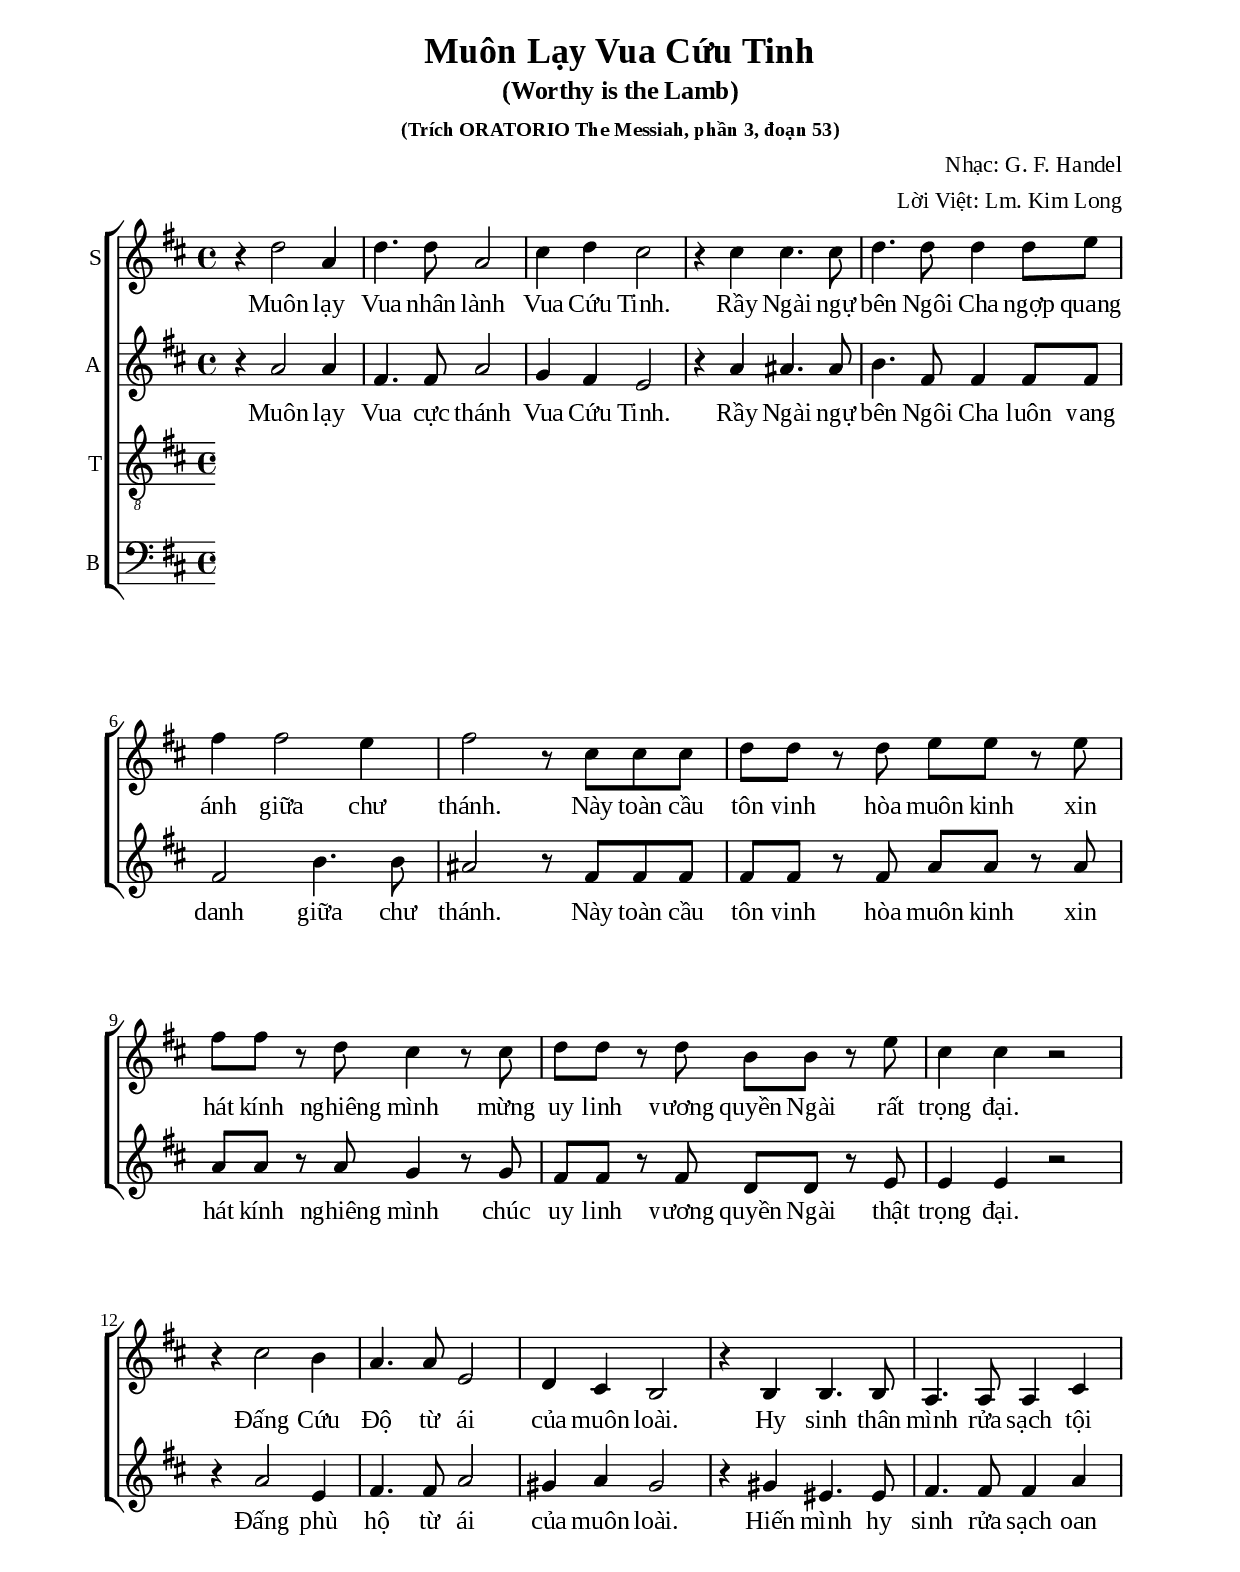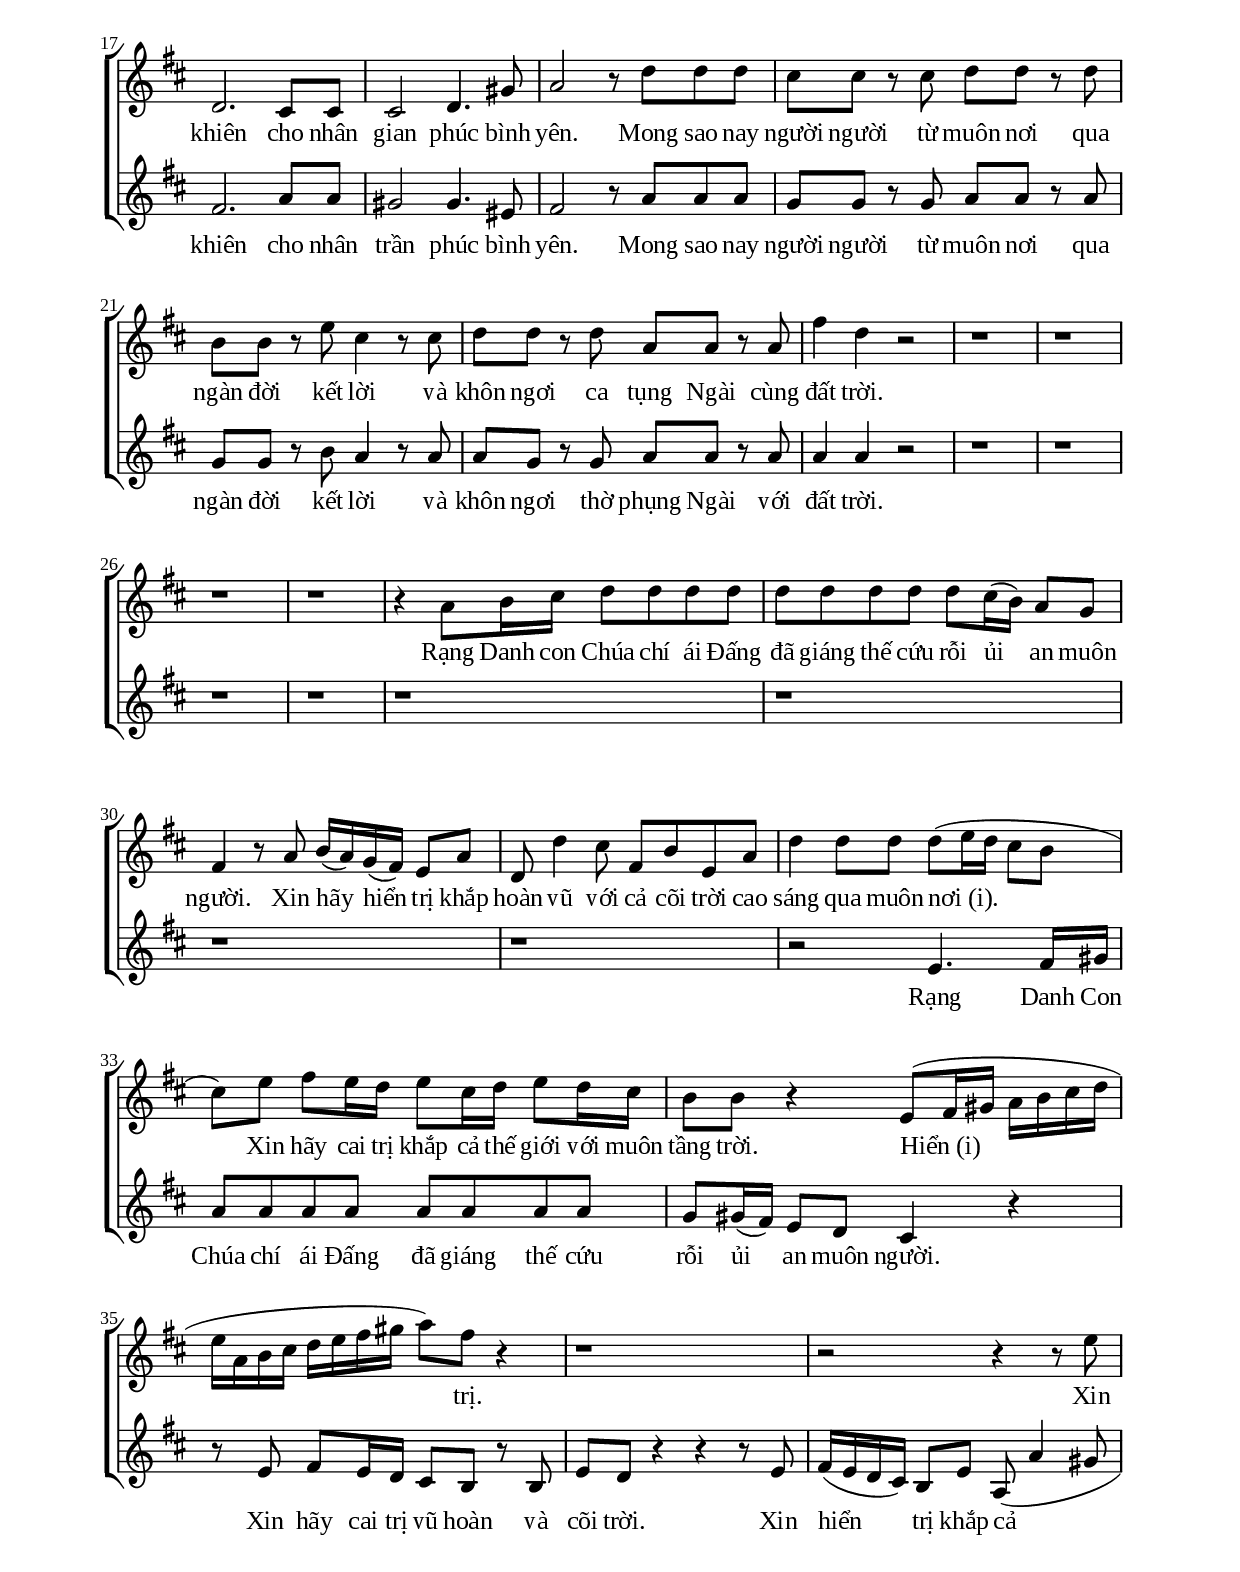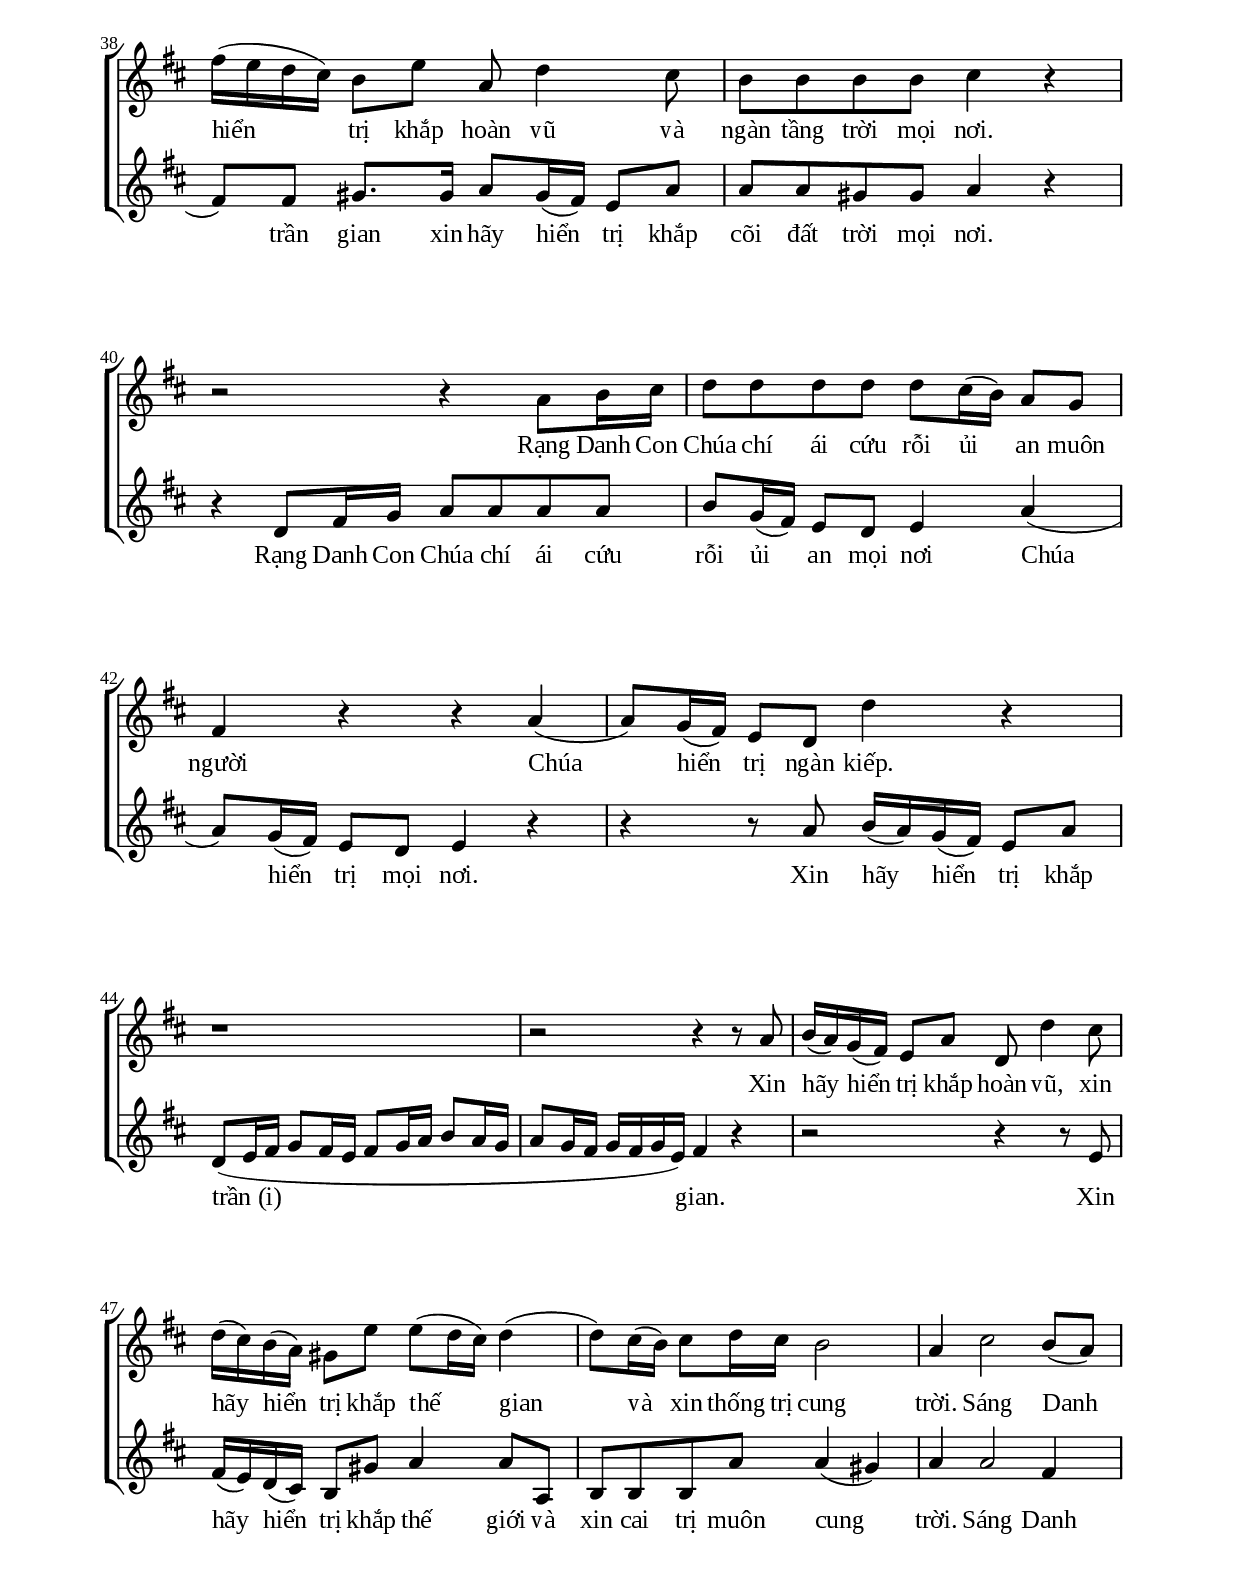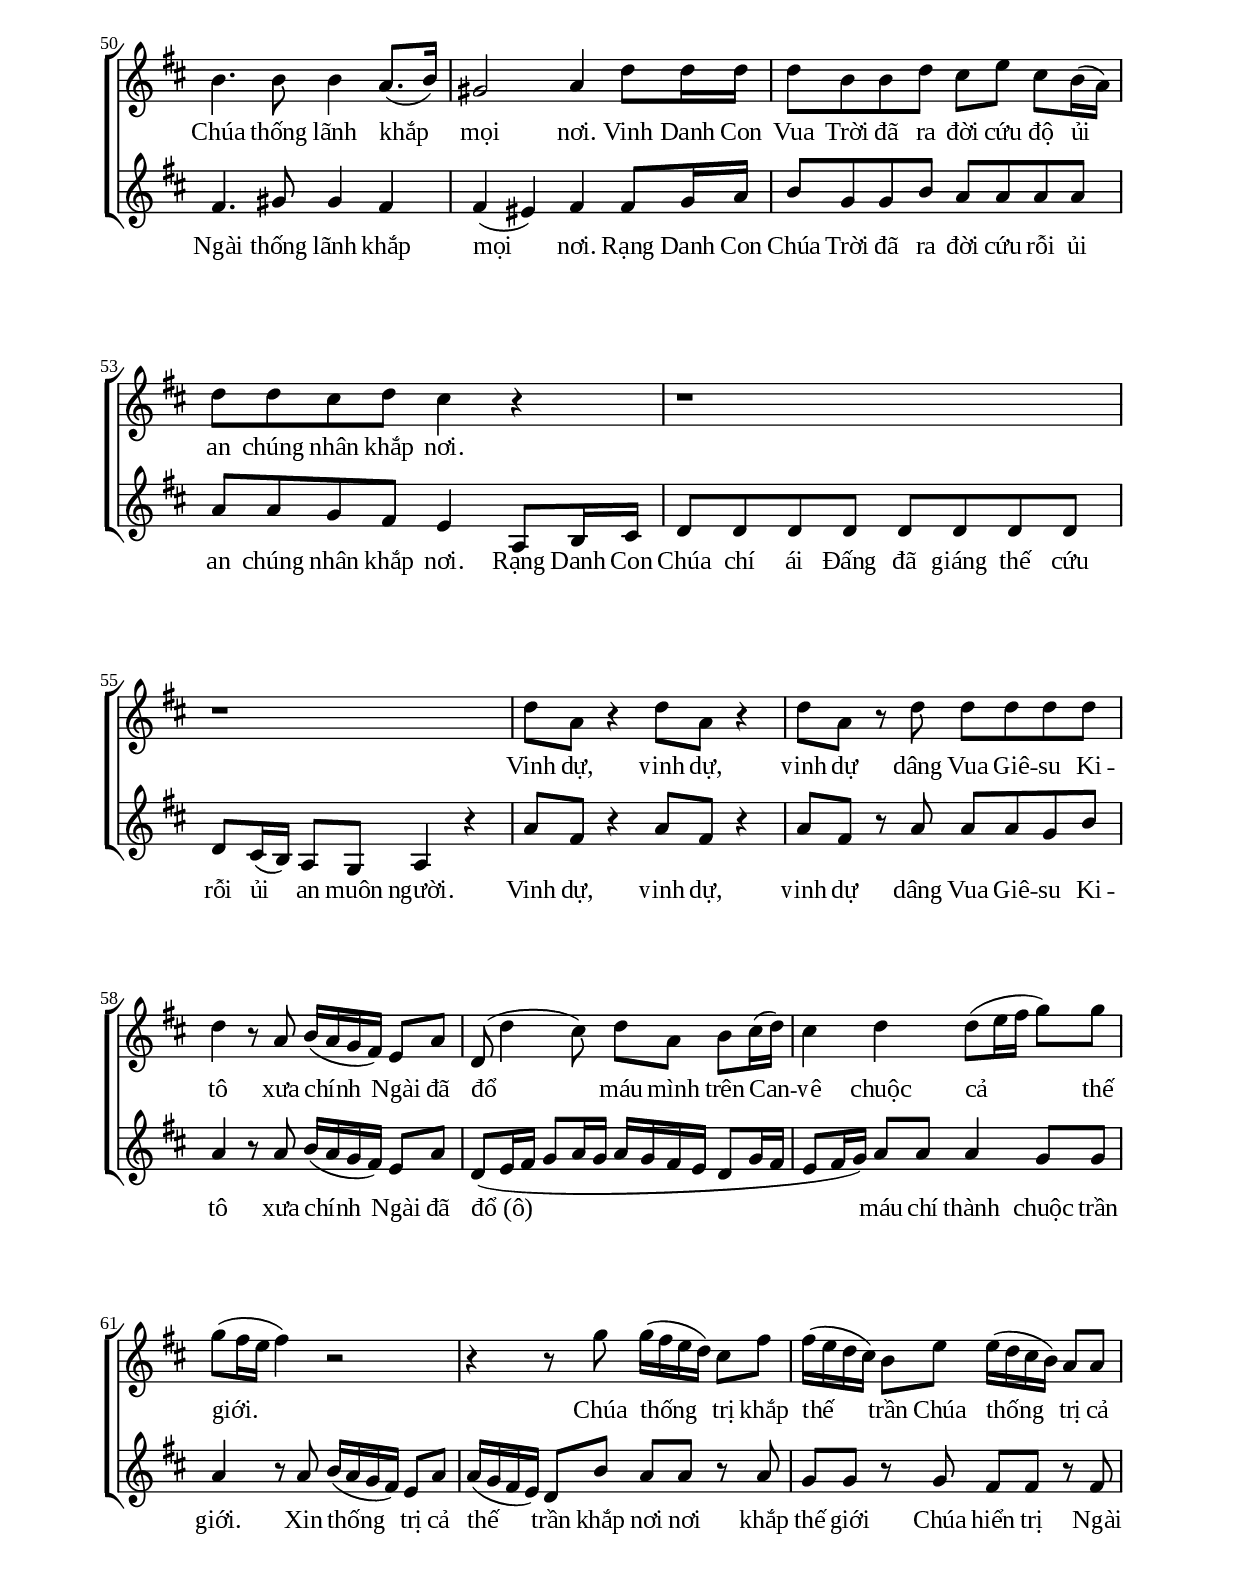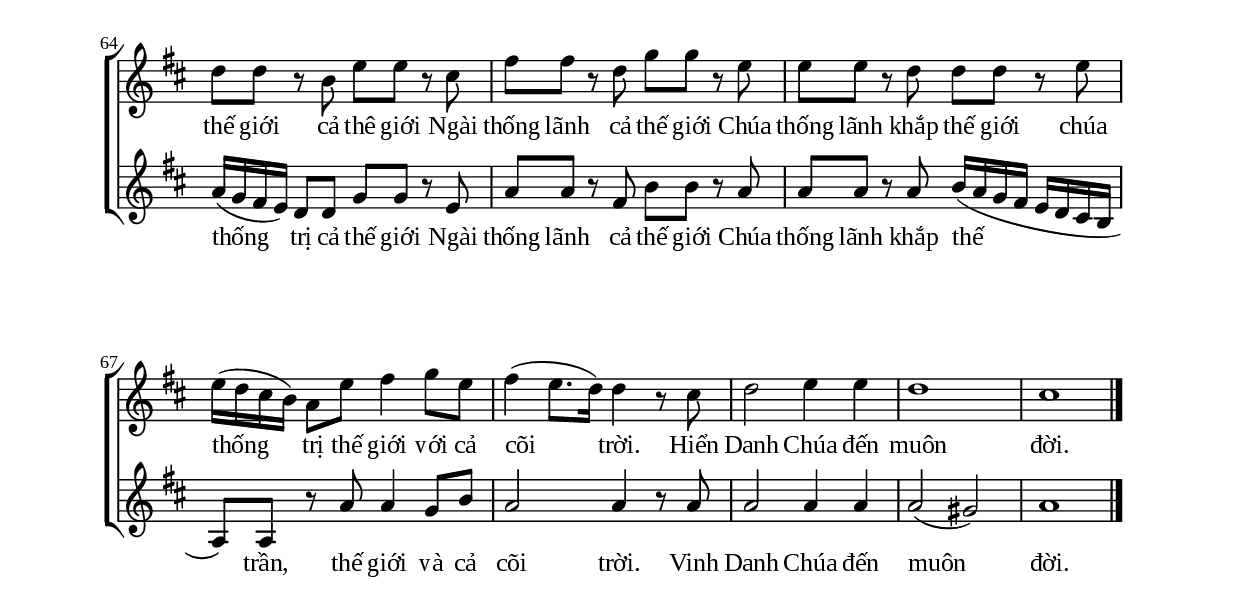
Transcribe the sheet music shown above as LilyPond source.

% Cài đặt chung
\version "2.22.1"
\include "english.ly"

\header {
  title = "Muôn Lạy Vua Cứu Tinh"
  subtitle = "(Worthy is the Lamb)"
  subsubtitle = "(Trích ORATORIO The Messiah, phần 3, đoạn 53)"
  composer = "Nhạc: G. F. Handel"
  arranger = "Lời Việt: Lm. Kim Long"
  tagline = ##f
}

\paper {
  #(set-paper-size "a4")
  top-margin = 20\mm
  bottom-margin = 20\mm
  left-margin = 20\mm
  right-margin = 20\mm
  indent = #0
  #(define fonts
	 (make-pango-font-tree "Liberation Serif"
	 		       "Liberation Serif"
			       "Liberation Serif"
			       (/ 20 20)))
  print-page-number = ##f
}

TongNhip = { \key d \major \time 4/4 }

% Nhạc phiên khúc
nhacPhienKhucSop = \relative c'' {
  r4 d2 a4 |
  d4. d8 a2 |
  cs4 d cs2 |
  r4 cs cs4. cs8 |
  d4. d8 d4 d8 e |
  fs4 fs2 e4 |
  fs2 r8 cs cs cs |
  d d r d e e r e |
  fs fs r d cs4 r8 cs |
  d d r d b b r e |
  cs4 cs r2 |
  r4 cs2 b4 |
  a4. a8 e2 |
  d4 cs b2 |
  r4 b b4. b8 |
  a4. a8 a4 cs |
  d2. cs8 cs |
  cs2 d4. gs8 |
  a2 r8 d d d |
  cs cs r cs d d r d |
  b b r e cs4 r8 cs |
  d d r d a a r a |
  fs'4 d r2 |
  r1
  r1
  r1
  r1
  r4 a8 b16 cs d8 d d d |
  d d d d d cs16( b) a8 g |
  fs4 r8 a b16( a) g( fs) e8 a |
  d, d'4 cs8 fs, b e, a |
  d4 d8 d d (e16 d cs8 b |
  cs) e fs e16 d e8 cs16 d e8 d16 cs |
  b8 b r4 e,8 (fs16 gs a b cs d |
  e a, b cs d e fs gs a8) fs r4 |
  r1
  r2 r4 r8 e |
  fs16( e d cs) b8 e a, d4 cs8 |
  b b b b cs4 r |
  r2 r4 a8 b16 cs |
  d8 d d d d cs16( b) a8 g |
  fs4 r r a( |
  a8) g16( fs) e8 d d'4 r |
  r1
  r2 r4 r8 a |
  b16( a) g( fs) e8 a d, d'4 cs8 |
  d16( cs) b( a) gs8 e' e( d16 cs) d4( |
  d8) cs16( b) cs8 d16 cs b2 |
  a4 cs2 b8( a) |
  b4. b8 b4 a8.( b16) |
  gs2 a4 d8 d16 d |
  d8 b b d cs e cs b16( a) |
  d8 d cs d cs4 r |
  r1
  r1
  d8 a r4 d8 a r4 |
  d8 a r d d d d d |
  d4 r8 a8 b16( a g fs) e8 a |
  d,( d'4 cs8) d a b cs16( d) |
  cs4 d d8( e16 fs g8) g |
  g( fs16 e fs4) r2 |
  r4 r8 g g16( fs e d) cs8 fs |
  fs16( e d cs) b8 e e16( d cs b) a8 a |
  d d r b e e r cs |
  fs fs r d g g r e |
  e e r d d d r e |
  e16( d cs b) a8 e' fs4 g8 e |
  fs4( e8. d16) d4 r8 cs |
  d2 e4 e |
  d1 |
  cs \bar "|."
}

nhacPhienKhucAlto = \relative c'' {
  r4 a2 a4 |
  fs4. fs8 a2 |
  g4 fs e2 |
  r4 a as4. as8 |
  b4. fs8 fs4 fs8 fs |
  fs2 b4. b8 |
  as2 r8 fs fs fs |
  fs fs r fs a a r a |
  a a r a g4 r8 g |
  fs fs r fs d d r e |
  e4 e r2 |
  r4 a2 e4 |
  fs4. fs8 a2 |
  gs4 a gs2 |
  r4 gs es4. es8 |
  fs4. fs8 fs4 a |
  fs2. a8 a |
  gs2 gs4. es8 |
  fs2 r8 a a a |
  g g r g a a r a |
  g g r b a4 r8 a |
  a g r g a a r a |
  a4 a r2 |
  r1
  r1
  r1
  r1
  r1
  r1
  r1
  r1
  r2 e4. fs16 gs |
  a8 a a a a a a a |
  g gs16( fs) e8 d cs4 r |
  r8 e fs e16 d cs8 b r b |
  e d r4 r r8 e |
  fs16( e d cs) b8 e a, (a'4 gs8 fs) fs gs8. gs16 a8 gs16( fs) e8 a |
  a a gs gs a4 r |
  r d,8 fs16 g a8 a a a |
  b g16( fs) e8 d e4 a( |
  a8) g16( fs) e8 d e4 r |
  r r8 a b16( a) g( fs) e8 a |
  d, (e16 fs g8 fs16 e fs8 g16 a b8 a16 g |
  a8 g16 fs g fs g e) fs4 r |
  r2 r4 r8 e |
  fs16 (e) d( cs) b8 gs' a4 a8 a, |
  b b b a' a4( gs) |
  a a2 fs4 |
  fs4. gs8 gs4 fs |
  fs (es) fs fs8 g16 a |
  b8 g g b a a a a |
  a a g fs e4 a,8 b16 cs |
  d8 d d d d d d d |
  d cs16( b) a8 g a4 r |
  a'8 fs r4 a8 fs r4 |
  a8 fs r a a a g b |
  a4 r8 a b16( a g fs) e8 a |
  d, _(e16 fs g8 a16 g a g fs e d8 g16 fs |
  e8 fs16 g) a8 a a4 g8 g |
  a4 r8 a b16( a g fs) e8 a |
  a16( g fs e) d8 b' a a r a |
  g g r g fs fs r fs |
  a16( g fs e) d8 d g g r e |
  a8 a r fs b b r a |
  a a r a b16( a g fs e d cs b a8) a r a' a4 g8 b |
  a2 a4 r8 a |
  a2 a4 a |
  a2( gs) |
  a1
}

nhacPhienKhucTenor = \relative c' {
  
}

nhacPhienKhucBass = \relative c' {
  
}

% Lời phiên khúc
loiPhienKhucSop = \lyrics {
  Muôn lạy Vua nhân lành Vua Cứu Tinh.
  Rầy Ngài ngự bên Ngôi Cha ngợp quang ánh giữa chư thánh.
  Này toàn cầu tôn vinh
  hòa muôn kinh xin hát kính nghiêng mình
  mừng uy linh vương quyền Ngài rất trọng đại.
  Đấng Cứu Độ từ ái của muôn loài.
  Hy sinh thân mình rửa sạch tội khiên
  cho nhân gian phúc bình yên.
  Mong sao nay người người từ muôn nơi
  qua ngàn đời kết lời và khôn ngơi
  ca tụng Ngài cùng đất trời.
  
  Rạng Danh con Chúa chí ái
  Đấng đã giáng thế cứu rỗi ủi an muôn người.
  Xin hãy hiển trị khắp hoàn vũ
  với cả cõi trời cao sáng qua muôn "nơi (i)."
  Xin hãy cai trị khắp cả thế giới với muôn tầng trời.
  "Hiển (i)" trị.
  Xin hiển trị khắp hoàn vũ và ngàn tầng trời mọi nơi.
  Rạng Danh Con Chúa chí ái cứu rỗi ủi an muôn người
  Chúa hiển trị ngàn kiếp.
  Xin hãy hiển trị khắp hoàn vũ,
  xin hãy hiển trị khắp thế gian
  và xin thống trị cung trời.
  Sáng Danh Chúa thống lãnh khắp mọi nơi.
  Vinh Danh Con Vua Trời đã ra đời
  cứu độ ủi an chúng nhân khắp nơi.
  Vinh dự, vinh dự, vinh dự dâng Vua Giê -- su Ki -- tô
  xưa chính Ngài đã đổ máu mình trên Can -- vê chuộc cả thế giới.
  Chúa thống trị khắp thế trần
  Chúa thống trị cả thế giới
  cả thê giới Ngài thống lãnh
  cả thế giới Chúa thống lãnh
  khắp thế giới chúa thống trị
  thế giới với cả cõi trời.
  Hiển Danh Chúa đến muôn đời.
}

loiPhienKhucAlto = \lyrics {
  Muôn lạy Vua cực thánh Vua Cứu Tinh.
  Rầy Ngài ngự bên Ngôi Cha luôn vang danh giữa chư thánh.
  Này toàn cầu tôn vinh
  hòa muôn kinh xin hát kính nghiêng mình
  chúc uy linh vương quyền Ngài thật trọng đại.
  Đấng phù hộ từ ái của muôn loài.
  Hiến mình hy sinh rửa sạch oan khiên
  cho nhân trần phúc bình yên.
  Mong sao nay người người từ muôn nơi
  qua ngàn đời kết lời 
  và khôn ngơi thờ phụng Ngài với đất trời.
  
  Rạng Danh Con Chúa chí ái
  Đấng đã giáng thế cứu rỗi ủi an muôn người.
  Xin hãy cai trị vũ hoàn và cõi trời.
  Xin hiển trị khắp cả trần gian
  xin hãy hiển trị khắp cõi đất trời mọi nơi.
  Rạng Danh Con Chúa chí ái cứu rỗi ủi an mọi nơi
  Chúa hiển trị mọi nơi.
  Xin hãy hiển trị khắp "trần (i)" gian.
  Xin hãy hiển trị khắp thế giới
  và xin cai trị muôn cung trời.
  Sáng Danh Ngài thống lãnh khắp mọi nơi.
  Rạng Danh Con Chúa Trời
  đã ra đời cứu rỗi ủi an chúng nhân khắp nơi.
  Rạng Danh Con Chúa chí ái
  Đấng đã giáng thế cứu rỗi ủi an muôn người.
  Vinh dự, vinh dự, vinh dự dâng Vua Giê -- su Ki -- tô
  xưa chính Ngài đã "đổ (ô)" máu chí thành chuộc trần giới.
  Xin thống trị cả thế trần khắp nơi nơi
  khắp thế giới Chúa hiển trị
  Ngài thống trị cả thế giới
  Ngài thống lãnh cả thế giới
  Chúa thống lãnh khắp thế trần,
  thế giới và cả cõi trời.
  Vinh Danh Chúa đến muôn đời.
}

loiPhienKhucTenor = \lyrics {
  Muôn lạy Vua rất thánh Vua cực linh.
  Rầy Ngài ngự bên Ngôi Cha
  luôn sáng danh giữa chư thánh.
  Này toàn cầu tôn vinh hòa muôn kinh
  xin hát kính nghiêng mình
  chúc uy linh vương quyền Ngài thật trọng đại
  Đấng Cứu Độ từ ái của muôn loài.
  Liều mình hy sinh rửa sạch oan khiên
  cho nhân gian phúc bình yên.
  Mong sao nay người người ở muôn nơi
  qua ngàn đời kết lời và khôn ngơi
  thờ phụng Ngài cùng đất trời.
  Rạng Danh Con Chúa chí ái
  Đấng đã giáng thế cứu rỗi ủi an muôn người.
  Xin hãy hiển trị khắp hoàn vũ với cung trời
  tới muôn nơi.
  Xin hãy hiển trị khắp hoàn vũ với cả cõi trời mọi nơi.
  Xin hãy cai trị khắp cả thế giới khắp cả thế giới.
  Xin hãy cai trị vũ hoàn
  xin hãy cai trik "cõi (i)" trời
  khắp cõi đất mọi nơi.
  Rạng Danh Con Chúa chí ái cứu rỗi ủi an muôn người.
  Xin hãy hiển trị trần gian.
  Rạng Danh Con Chúa chí ái Đấng thống lãnh khắp cung trời.
  Rạng Danh Con Chúa chí ái Đấng đã giáng trần thống trị nơi nơi.
  Rạng Danh Con Chúa
  Đấng đã giáng thế cứu rỗi ủi an chúng nhân khắp nơi.
  Rạng Danh con Chúa chí ái Đấng đã giáng thế cứu rỗi ủi an muôn người.
  Vinh dự, vinh dự,
  vinh dự dâng Vua Giê -- su Ki -- tô
  xưa chính Ngài đã đổ tràn máu thánh cứu thế giới.
  Xin thống trị cả thế giới khắp nơi nơi
  khắp thế giới Chúa hiển trị
  Chúa thống trị khắp thế trần,
  Chúa thống trị khắp thế trần,
  Chúa thống trị khắp thế trần,
  Chúa hiển trị cõi trời và cả mọi nơi.
  Hiển Danh Chúa đến muôn đời.
}

loiPhienKhucBass = \lyrics {
  Muôn lạy Vua nhân lành Vua cực linh.
  Rầy Ngài ngự bên Ngôi Cha luôn sáng danh giữa các thánh.
  Này toàn cầu tôn vinh hòa muôn kinh
  xin sấp mình cung kính mừng uy linh vương quyền Ngài thật vĩ đại.
  Đấng Cứu Độ từ ái của muôn loài.
  Hiến mình hy sinh rửa sạch tội khiên cho nhân thế được bình yên.
  Mong sao nay người người từ muôn nơi
  và ngàn đời hiệp lời và khôn ngơi thờ phụng Ngài cùng đất trời.
  Rạng Danh Con Chúa chí ái
  Đấng đã giáng thế cữu rỗi ủi an muôn người.
  Xin hãy hiển trị khắp hoàn vũ với cung trời tới muôn nơi.
  Rạng Danh COn Chúa chí ái
  Đấng đã giáng thế cứu rỗi ủi an muôn người.
  Xin hiển trị khắp cả vũ hoàn.
  Xin Ngài hiển trị hoàn vũ khắp mọi tầng trời nơi nơi.
  Rạng Danh Con Chúa chí ái cứu rỗi ủi an muôn người khắp nơi nơi.
  Xin hãy hiển trị khắp "trần (i)" gian
  hãy hiển trị trần thế,
  hiển trị khắp các cung trời.
  Rạng Danh Con Chúa chí ái
  Đấng đã giáng trần thống trị khắp mọi nơi.
  Rạng Danh Con Chúa chí ái
  Đấng đã giáng thế cứu rỗi ủi an muôn người.
  Vinh dự, vinh dự, vinh dự dâng Vua Giê -- su Ki -- tô
  xưa chính Ngài đã đổ máu cực thánh
  đổ máu thánh cứu trần giới.
  Cả thế giới, cả thế giới,
  cả thế giới Ngài hiển trị
  Chúa thống trị khắp thế trần,
  Chúa thống trị khắp thế trần,
  Chúa thống trị khắp thế trần
  thế giới với cả cõi trời.
  Hiển Danh Chúa đến muôn đời.
}

% Dàn trang
\score {
  \new ChoirStaff <<
    \new Staff \with {
      instrumentName = #"S"
      %\magnifyStaff #(magstep +1)
    } <<
      \new Voice = "beSop" { \clef treble \TongNhip \nhacPhienKhucSop }
      \new Lyrics \lyricsto beSop \loiPhienKhucSop
    >>
    \new Staff \with {
      instrumentName = #"A"
      %\magnifyStaff #(magstep +1)
    } <<
      \new Voice = "beAlto" { \clef treble \TongNhip \nhacPhienKhucAlto }
      \new Lyrics \lyricsto beAlto \loiPhienKhucAlto
    >>
    \new Staff \with {
      instrumentName = #"T"
      %\magnifyStaff #(magstep +1)
    } <<
      \new Voice = "beTenor" { \clef "violin_8" \TongNhip \nhacPhienKhucTenor }
      \new Lyrics \lyricsto beTenor \loiPhienKhucTenor
    >>
    \new Staff \with {
      instrumentName = #"B"
      %\magnifyStaff #(magstep +1)
    } <<
      \new Voice = "beBass" { \clef bass \TongNhip \nhacPhienKhucBass }
      \new Lyrics \lyricsto beBass \loiPhienKhucBass
    >>
  >>
  \layout {
    %\override Lyrics.LyricText.font-size = #+2.5
  } 
}
